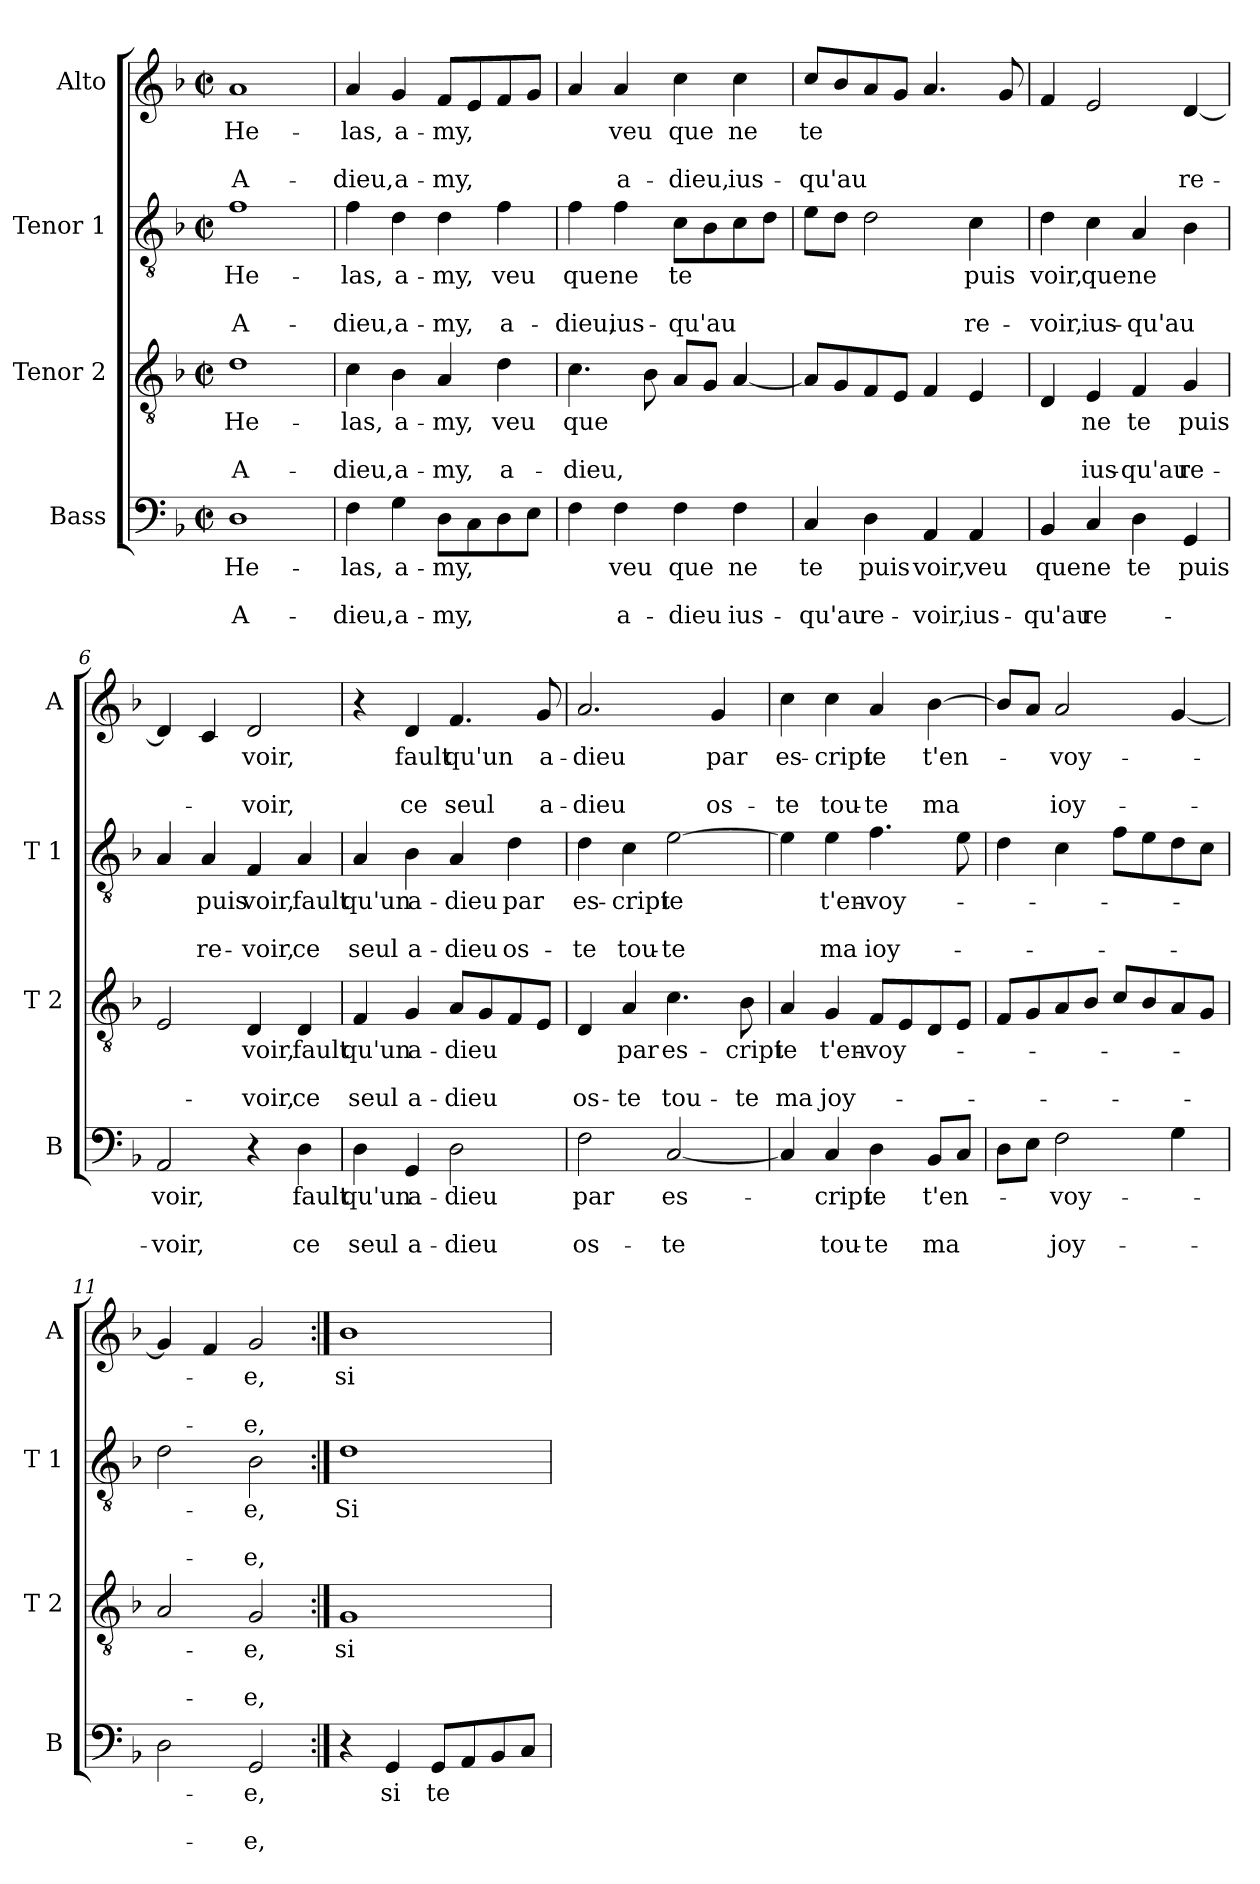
**kern	**text	**text	**text	**kern	**text	**text	**text	**kern	**text	**text	**text	**kern	**text	**text	**text
*part4	*part4	*part4	*part4	*part3	*part3	*part3	*part3	*part2	*part2	*part2	*part2	*part1	*part1	*part1	*part1
*staff4	*staff4	*staff4	*staff4	*staff3	*staff3	*staff3	*staff3	*staff2	*staff2	*staff2	*staff2	*staff1	*staff1	*staff1	*staff1
*I"Bass	*	*	*	*I"Tenor 2	*	*	*	*I"Tenor 1	*	*	*	*I"Alto	*	*	*
*I'B	*	*	*	*I'T 2	*	*	*	*I'T 1	*	*	*	*I'A	*	*	*
*clefF4	*	*	*	*clefGv2	*	*	*	*clefGv2	*	*	*	*clefG2	*	*	*
*k[b-]	*	*	*	*k[b-]	*	*	*	*k[b-]	*	*	*	*k[b-]	*	*	*
*F:	*	*	*	*F:	*	*	*	*F:	*	*	*	*F:	*	*	*
*M2/2	*	*	*	*M2/2	*	*	*	*M2/2	*	*	*	*M2/2	*	*	*
*met(c|)	*	*	*	*met(c|)	*	*	*	*met(c|)	*	*	*	*met(c|)	*	*	*
=1	=1	=1	=1	=1	=1	=1	=1	=1	=1	=1	=1	=1	=1	=1	=1
!	!LO:LY:b	!	!LO:LY:b	!	!LO:LY:b	!	!LO:LY:b	!	!LO:LY:b	!	!LO:LY:b	!	!LO:LY:b	!	!LO:LY:b
1D	He-	.	A-	1d	He-	.	A-	1f	He-	.	A-	1a	He-	.	A-
=2	=2	=2	=2	=2	=2	=2	=2	=2	=2	=2	=2	=2	=2	=2	=2
!	!LO:LY:b	!	!LO:LY:b	!	!LO:LY:b	!	!LO:LY:b	!	!LO:LY:b	!	!LO:LY:b	!	!LO:LY:b	!	!LO:LY:b
4F\	-las,	.	-dieu,	4c\	-las,	.	-dieu,	4f\	-las,	.	-dieu,	4a/	-las,	.	-dieu,
!	!LO:LY:b	!	!LO:LY:b	!	!LO:LY:b	!	!LO:LY:b	!	!LO:LY:b	!	!LO:LY:b	!	!LO:LY:b	!	!LO:LY:b
4G\	a-	.	a-	4B-\	a-	.	a-	4d\	a-	.	a-	4g/	a-	.	a-
!	!LO:LY:b	!	!LO:LY:b	!	!LO:LY:b	!	!LO:LY:b	!	!LO:LY:b	!	!LO:LY:b	!	!LO:LY:b	!	!LO:LY:b
8D\L	-my,	.	-my,	4A/	-my,	.	-my,	4d\	-my,	.	-my,	8f/L	-my,	.	-my,
8C\	.	.	.	.	.	.	.	.	.	.	.	8e/	.	.	.
!	!	!	!	!	!LO:LY:b	!	!LO:LY:b	!	!LO:LY:b	!	!LO:LY:b	!	!	!	!
8D\	.	.	.	4d\	veu	.	a-	4f\	veu	.	a-	8f/	.	.	.
8E\J	.	.	.	.	.	.	.	.	.	.	.	8g/J	.	.	.
=3	=3	=3	=3	=3	=3	=3	=3	=3	=3	=3	=3	=3	=3	=3	=3
!	!	!	!	!	!LO:LY:b	!	!LO:LY:b	!	!LO:LY:b	!	!LO:LY:b	!	!	!	!
4F\	.	.	.	4.c\	que	.	-dieu,	4f\	que	.	-dieu,	4a/	.	.	.
!	!LO:LY:b	!	!LO:LY:b	!	!	!	!	!	!LO:LY:b	!	!LO:LY:b	!	!LO:LY:b	!	!LO:LY:b
4F\	veu	.	a-	.	.	.	.	4f\	ne	.	ius-	4a/	veu	.	a-
.	.	.	.	8B-\	.	.	.	.	.	.	.	.	.	.	.
!	!LO:LY:b	!	!LO:LY:b	!	!	!	!	!	!LO:LY:b	!	!LO:LY:b	!	!LO:LY:b	!	!LO:LY:b
4F\	que	.	-dieu	8A/L	.	.	.	8c\L	te	.	-qu'au	4cc\	que	.	-dieu,
.	.	.	.	8G/J	.	.	.	8B-\	.	.	.	.	.	.	.
!	!LO:LY:b	!	!LO:LY:b	!	!	!	!	!	!	!	!	!	!LO:LY:b	!	!LO:LY:b
4F\	ne	.	ius-	[4A/	.	.	.	8c\	.	.	.	4cc\	ne	.	ius-
.	.	.	.	.	.	.	.	8d\J	.	.	.	.	.	.	.
=4	=4	=4	=4	=4	=4	=4	=4	=4	=4	=4	=4	=4	=4	=4	=4
!	!LO:LY:b	!	!LO:LY:b	!	!	!	!	!	!	!	!	!	!LO:LY:b	!	!LO:LY:b
4C/	te	.	-qu'au	8A/L]	.	.	.	8e\L	.	.	.	8cc/L	te	.	-qu'au
.	.	.	.	8G/	.	.	.	8d\J	.	.	.	8b-/	.	.	.
!	!LO:LY:b	!	!LO:LY:b	!	!	!	!	!	!	!	!	!	!	!	!
4D\	puis	.	re-	8F/	.	.	.	2d\	.	.	.	8a/	.	.	.
.	.	.	.	8E/J	.	.	.	.	.	.	.	8g/J	.	.	.
!	!LO:LY:b	!	!LO:LY:b	!	!	!	!	!	!	!	!	!	!	!	!
4AA/	voir,	.	-voir,	4F/	.	.	.	.	.	.	.	4.a/	.	.	.
!	!LO:LY:b	!	!LO:LY:b	!	!	!	!	!	!LO:LY:b	!	!LO:LY:b	!	!	!	!
4AA/	veu	.	ius-	4E/	.	.	.	4c\	puis	.	re-	.	.	.	.
.	.	.	.	.	.	.	.	.	.	.	.	8g/	.	.	.
=5	=5	=5	=5	=5	=5	=5	=5	=5	=5	=5	=5	=5	=5	=5	=5
!	!LO:LY:b	!	!LO:LY:b	!	!	!	!	!	!LO:LY:b	!	!LO:LY:b	!	!	!	!
4BB-/	que	.	-qu'au	4D/	.	.	.	4d\	voir,	.	-voir,	4f/	.	.	.
!	!LO:LY:b	!	!LO:LY:b	!	!LO:LY:b	!	!LO:LY:b	!	!LO:LY:b	!	!LO:LY:b	!	!	!	!
4C/	ne	.	re-	4E/	ne	.	ius-	4c\	que	.	ius-	2e/	.	.	.
!	!LO:LY:b	!	!	!	!LO:LY:b	!	!LO:LY:b	!	!LO:LY:b	!	!LO:LY:b	!	!	!	!
4D\	te	.	.	4F/	te	.	-qu'au	4A/	ne	.	-qu'au	.	.	.	.
!	!LO:LY:b	!	!	!	!LO:LY:b	!	!LO:LY:b	!	!	!	!	!	!	!	!LO:LY:b
4GG/	puis	.	.	4G/	puis	.	re-	4B-\	.	.	.	[4d/	.	.	re-
!!LO:LB:g=z
=6	=6	=6	=6	=6	=6	=6	=6	=6	=6	=6	=6	=6	=6	=6	=6
!	!LO:LY:b	!	!LO:LY:b	!	!	!	!	!	!	!	!	!	!	!	!
2AA/	voir,	.	-voir,	2E/	.	.	.	4A/	.	.	.	4d/]	.	.	.
!	!	!	!	!	!	!	!	!	!LO:LY:b	!	!LO:LY:b	!	!	!	!
.	.	.	.	.	.	.	.	4A/	puis	.	re-	4c/	.	.	.
!	!	!	!	!	!LO:LY:b	!	!LO:LY:b	!	!LO:LY:b	!	!LO:LY:b	!	!LO:LY:b	!	!LO:LY:b
4r	.	.	.	4D/	voir,	.	-voir,	4F/	voir,	.	-voir,	2d/	voir,	.	-voir,
!	!LO:LY:b	!	!LO:LY:b	!	!LO:LY:b	!	!LO:LY:b	!	!LO:LY:b	!	!LO:LY:b	!	!	!	!
4D\	fault	.	ce	4D/	fault	.	ce	4A/	fault	.	ce	.	.	.	.
=7	=7	=7	=7	=7	=7	=7	=7	=7	=7	=7	=7	=7	=7	=7	=7
!	!LO:LY:b	!	!LO:LY:b	!	!LO:LY:b	!	!LO:LY:b	!	!LO:LY:b	!	!LO:LY:b	!	!	!	!
4D\	qu'un	.	seul	4F/	qu'un	.	seul	4A/	qu'un	.	seul	4r	.	.	.
!	!LO:LY:b	!	!LO:LY:b	!	!LO:LY:b	!	!LO:LY:b	!	!LO:LY:b	!	!LO:LY:b	!	!LO:LY:b	!	!LO:LY:b
4GG/	a-	.	a-	4G/	a-	.	a-	4B-\	a-	.	a-	4d/	fault	.	ce
!	!LO:LY:b	!	!LO:LY:b	!	!LO:LY:b	!	!LO:LY:b	!	!LO:LY:b	!	!LO:LY:b	!	!LO:LY:b	!	!LO:LY:b
2D\	-dieu	.	-dieu	8A/L	-dieu	.	-dieu	4A/	-dieu	.	-dieu	4.f/	qu'un	.	seul
.	.	.	.	8G/	.	.	.	.	.	.	.	.	.	.	.
!	!	!	!	!	!	!	!	!	!LO:LY:b	!	!LO:LY:b	!	!	!	!
.	.	.	.	8F/	.	.	.	4d\	par	.	os-	.	.	.	.
!	!	!	!	!	!	!	!	!	!	!	!	!	!LO:LY:b	!	!LO:LY:b
.	.	.	.	8E/J	.	.	.	.	.	.	.	8g/	a-	.	a-
=8	=8	=8	=8	=8	=8	=8	=8	=8	=8	=8	=8	=8	=8	=8	=8
!	!LO:LY:b	!	!LO:LY:b	!	!	!	!LO:LY:b	!	!LO:LY:b	!	!LO:LY:b	!	!LO:LY:b	!	!LO:LY:b
2F\	par	.	os-	4D/	.	.	os-	4d\	es-	.	-te	2.a/	-dieu	.	-dieu
!	!	!	!	!	!LO:LY:b	!	!LO:LY:b	!	!LO:LY:b	!	!LO:LY:b	!	!	!	!
.	.	.	.	4A/	par	.	-te	4c\	-cript	.	tou-	.	.	.	.
!	!LO:LY:b	!	!LO:LY:b	!	!LO:LY:b	!	!LO:LY:b	!	!LO:LY:b	!	!LO:LY:b	!	!	!	!
[2C/	es-	.	-te	4.c\	es-	.	tou-	[2e\	ie	.	-te	.	.	.	.
!	!	!	!	!	!	!	!	!	!	!	!	!	!LO:LY:b	!	!LO:LY:b
.	.	.	.	.	.	.	.	.	.	.	.	4g/	par	.	os-
!	!	!	!	!	!LO:LY:b	!	!LO:LY:b	!	!	!	!	!	!	!	!
.	.	.	.	8B-\	-cript	.	-te	.	.	.	.	.	.	.	.
=9	=9	=9	=9	=9	=9	=9	=9	=9	=9	=9	=9	=9	=9	=9	=9
!	!	!	!	!	!LO:LY:b	!	!LO:LY:b	!	!	!	!	!	!LO:LY:b	!	!LO:LY:b
4C/]	.	.	.	4A/	ie	.	ma	4e\]	.	.	.	4cc\	es-	.	-te
!	!LO:LY:b	!	!LO:LY:b	!	!LO:LY:b	!	!LO:LY:b	!	!LO:LY:b	!	!LO:LY:b	!	!LO:LY:b	!	!LO:LY:b
4C/	-cript	.	tou-	4G/	t'en-	.	joy-	4e\	t'en-	.	ma	4cc\	-cript	.	tou-
!	!LO:LY:b	!	!LO:LY:b	!	!LO:LY:b	!	!	!	!LO:LY:b	!	!LO:LY:b	!	!LO:LY:b	!	!LO:LY:b
4D\	ie	.	-te	8F/L	-voy-	.	.	4.f\	-voy-	.	ioy-	4a/	ie	.	-te
.	.	.	.	8E/	.	.	.	.	.	.	.	.	.	.	.
!	!LO:LY:b	!	!LO:LY:b	!	!	!	!	!	!	!	!	!	!LO:LY:b	!	!LO:LY:b
8BB-/L	t'en-	.	ma	8D/	.	.	.	.	.	.	.	[4b-\	t'en-	.	ma
8C/J	.	.	.	8E/J	.	.	.	8e\	.	.	.	.	.	.	.
=10	=10	=10	=10	=10	=10	=10	=10	=10	=10	=10	=10	=10	=10	=10	=10
8D\L	.	.	.	8F/L	.	.	.	4d\	.	.	.	8b-/L]	.	.	.
8E\J	.	.	.	8G/	.	.	.	.	.	.	.	8a/J	.	.	.
!	!LO:LY:b	!	!LO:LY:b	!	!	!	!	!	!	!	!	!	!LO:LY:b	!	!LO:LY:b
2F\	-voy-	.	joy-	8A/	.	.	.	4c\	.	.	.	2a/	-voy-	.	ioy-
.	.	.	.	8B-/J	.	.	.	.	.	.	.	.	.	.	.
.	.	.	.	8c/L	.	.	.	8f\L	.	.	.	.	.	.	.
.	.	.	.	8B-/	.	.	.	8e\	.	.	.	.	.	.	.
4G\	.	.	.	8A/	.	.	.	8d\	.	.	.	[4g/	.	.	.
.	.	.	.	8G/J	.	.	.	8c\J	.	.	.	.	.	.	.
!!LO:PB:g=z
=11	=11	=11	=11	=11	=11	=11	=11	=11	=11	=11	=11	=11	=11	=11	=11
2D\	.	.	.	2A/	.	.	.	2d\	.	.	.	4g/]	.	.	.
.	.	.	.	.	.	.	.	.	.	.	.	4f/	.	.	.
!	!LO:LY:b	!	!LO:LY:b	!	!LO:LY:b	!	!LO:LY:b	!	!LO:LY:b	!	!LO:LY:b	!	!LO:LY:b	!	!LO:LY:b
2GG/	-e,	.	-e,	2G/	-e,	.	-e,	2B-\	-e,	.	-e,	2g/	-e,	.	-e,
=12:|!	=12:|!	=12:|!	=12:|!	=12:|!	=12:|!	=12:|!	=12:|!	=12:|!	=12:|!	=12:|!	=12:|!	=12:|!	=12:|!	=12:|!	=12:|!
!	!	!	!	!	!LO:LY:b	!	!	!	!LO:LY:b	!	!	!	!LO:LY:b	!	!
4r	.	.	.	1G	si	.	.	1d	Si	.	.	1b-	si	.	.
!	!LO:LY:b	!	!	!	!	!	!	!	!	!	!	!	!	!	!
4GG/	si	.	.	.	.	.	.	.	.	.	.	.	.	.	.
!	!LO:LY:b	!	!	!	!	!	!	!	!	!	!	!	!	!	!
8GG/L	te	.	.	.	.	.	.	.	.	.	.	.	.	.	.
8AA/	.	.	.	.	.	.	.	.	.	.	.	.	.	.	.
8BB-/	.	.	.	.	.	.	.	.	.	.	.	.	.	.	.
8C/J	.	.	.	.	.	.	.	.	.	.	.	.	.	.	.
=	=	=	=	=	=	=	=	=	=	=	=	=	=	=	=
*-	*-	*-	*-	*-	*-	*-	*-	*-	*-	*-	*-	*-	*-	*-	*-
